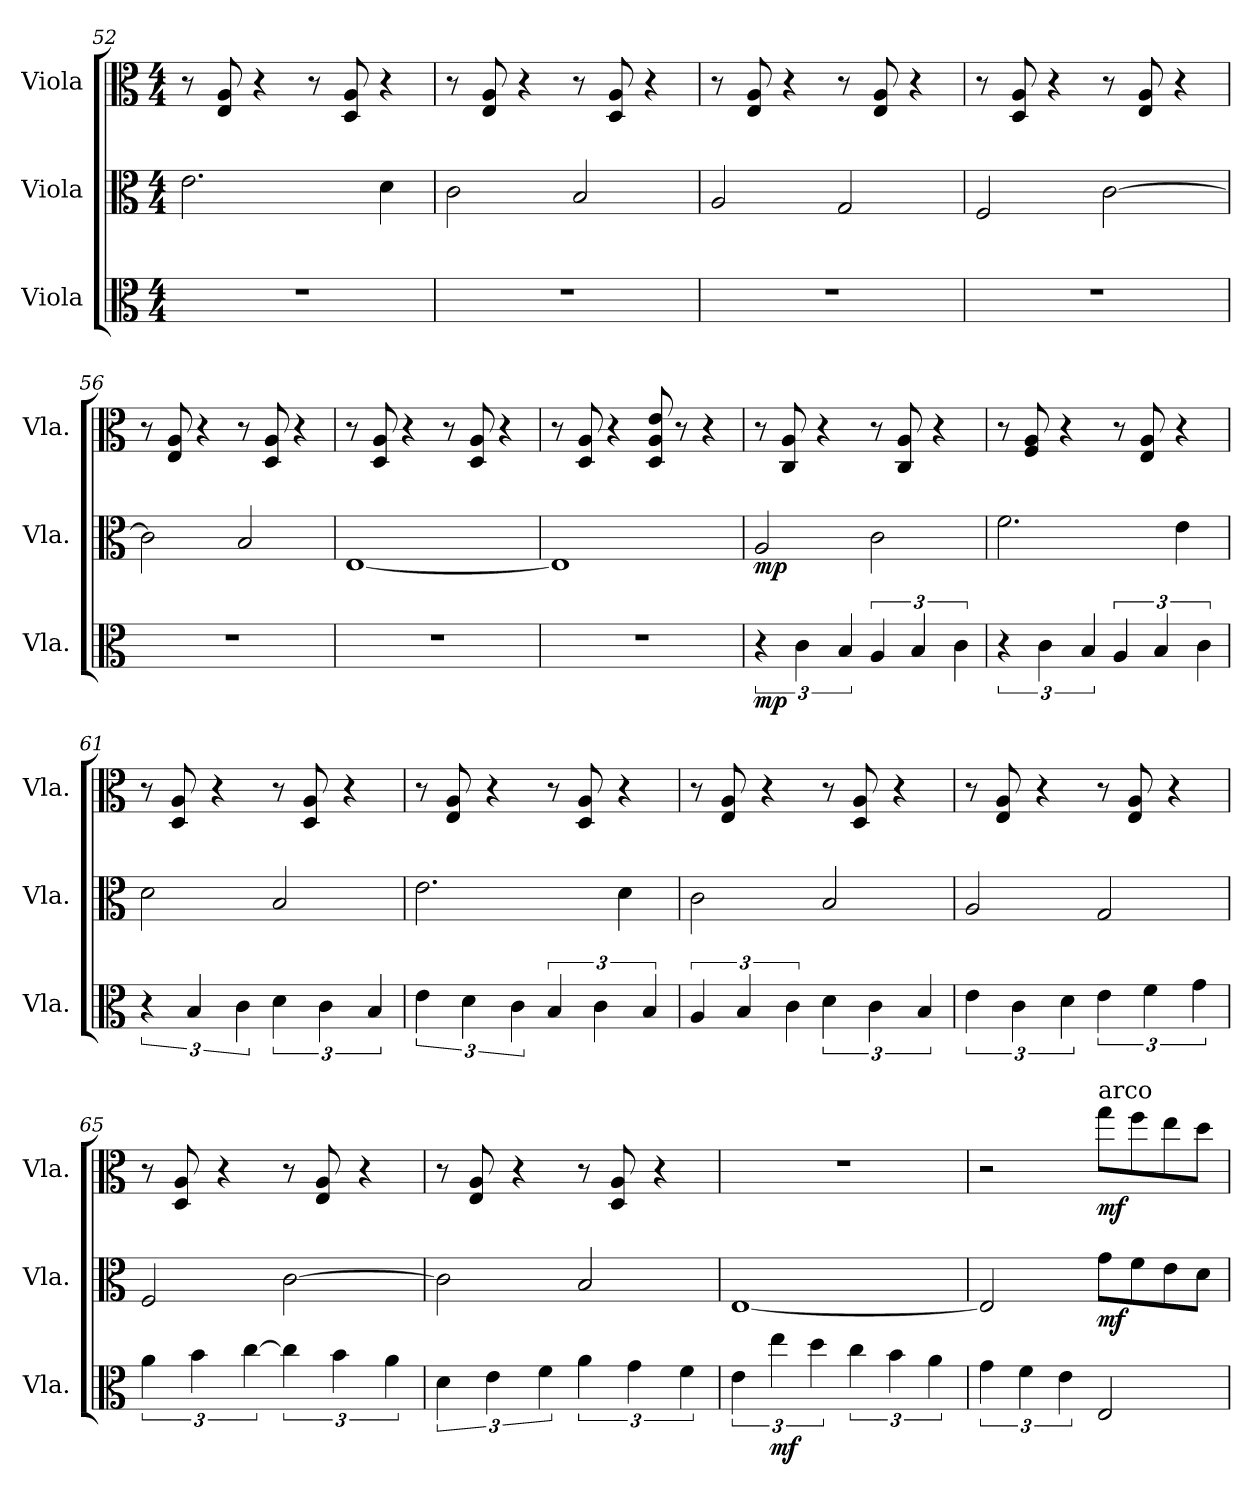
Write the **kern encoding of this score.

**kern	**dynam	**kern	**dynam	**kern	**dynam
*part3	*part3	*part2	*part2	*part1	*part1
*staff3	*staff3	*staff2	*staff2	*staff1	*staff1
*I"Viola	*	*I"Viola	*	*I"Viola	*
*I'Vla.	*	*I'Vla.	*	*I'Vla.	*
*clefC3	*	*clefC3	*	*clefC3	*
*k[]	*	*k[]	*	*k[]	*
*M4/4	*	*M4/4	*	*M4/4	*
=52	=52	=52	=52	=52	=52
1r	.	2.e\	.	8r	.
.	.	.	.	8E/ 8A/	.
.	.	.	.	4r	.
.	.	.	.	8r	.
.	.	.	.	8D/ 8A/	.
.	.	4d\	.	4r	.
!!LO:LB:g=z
=53	=53	=53	=53	=53	=53
1r	.	2c\	.	8r	.
.	.	.	.	8E/ 8A/	.
.	.	.	.	4r	.
.	.	2B/	.	8r	.
.	.	.	.	8D/ 8A/	.
.	.	.	.	4r	.
=54	=54	=54	=54	=54	=54
1r	.	2A/	.	8r	.
.	.	.	.	8E/ 8A/	.
.	.	.	.	4r	.
.	.	2G/	.	8r	.
.	.	.	.	8E/ 8A/	.
.	.	.	.	4r	.
=55	=55	=55	=55	=55	=55
1r	.	2F/	.	8r	.
.	.	.	.	8D/ 8A/	.
.	.	.	.	4r	.
.	.	[2c\	.	8r	.
.	.	.	.	8E/ 8A/	.
.	.	.	.	4r	.
=56	=56	=56	=56	=56	=56
1r	.	2c\]	.	8r	.
.	.	.	.	8E/ 8A/	.
.	.	.	.	4r	.
.	.	2B/	.	8r	.
.	.	.	.	8D/ 8A/	.
.	.	.	.	4r	.
=57	=57	=57	=57	=57	=57
1r	.	[1E	.	8r	.
.	.	.	.	8D/ 8A/	.
.	.	.	.	4r	.
.	.	.	.	8r	.
.	.	.	.	8D/ 8A/	.
.	.	.	.	4r	.
=58	=58	=58	=58	=58	=58
1r	.	1E]	.	8r	.
.	.	.	.	8D/ 8A/	.
.	.	.	.	4r	.
.	.	.	.	8D/ 8A/ 8e/	.
.	.	.	.	8r	.
.	.	.	.	4r	.
=59	=59	=59	=59	=59	=59
!	!LO:DY:b	!	!LO:DY:b	!	!
6r	mp	2A/	mp	8r	.
.	.	.	.	8C/ 8A/	.
6c\	.	.	.	.	.
.	.	.	.	4r	.
6B/	.	.	.	.	.
6A/	.	2c\	.	8r	.
.	.	.	.	8C/ 8A/	.
6B/	.	.	.	.	.
.	.	.	.	4r	.
6c\	.	.	.	.	.
!!LO:LB:g=z
=60	=60	=60	=60	=60	=60
6r	.	2.f\	.	8r	.
.	.	.	.	8F/ 8A/	.
6c\	.	.	.	.	.
.	.	.	.	4r	.
6B/	.	.	.	.	.
6A/	.	.	.	8r	.
.	.	.	.	8E/ 8A/	.
6B/	.	.	.	.	.
.	.	4e\	.	4r	.
6c\	.	.	.	.	.
=61	=61	=61	=61	=61	=61
6r	.	2d\	.	8r	.
.	.	.	.	8D/ 8A/	.
6B/	.	.	.	.	.
.	.	.	.	4r	.
6c\	.	.	.	.	.
6d\	.	2B/	.	8r	.
.	.	.	.	8D/ 8A/	.
6c\	.	.	.	.	.
.	.	.	.	4r	.
6B/	.	.	.	.	.
=62	=62	=62	=62	=62	=62
6e\	.	2.e\	.	8r	.
.	.	.	.	8E/ 8A/	.
6d\	.	.	.	.	.
.	.	.	.	4r	.
6c\	.	.	.	.	.
6B/	.	.	.	8r	.
.	.	.	.	8D/ 8A/	.
6c\	.	.	.	.	.
.	.	4d\	.	4r	.
6B/	.	.	.	.	.
=63	=63	=63	=63	=63	=63
6A/	.	2c\	.	8r	.
.	.	.	.	8E/ 8A/	.
6B/	.	.	.	.	.
.	.	.	.	4r	.
6c\	.	.	.	.	.
6d\	.	2B/	.	8r	.
.	.	.	.	8D/ 8A/	.
6c\	.	.	.	.	.
.	.	.	.	4r	.
6B/	.	.	.	.	.
=64	=64	=64	=64	=64	=64
6e\	.	2A/	.	8r	.
.	.	.	.	8E/ 8A/	.
6c\	.	.	.	.	.
.	.	.	.	4r	.
6d\	.	.	.	.	.
6e\	.	2G/	.	8r	.
.	.	.	.	8E/ 8A/	.
6f\	.	.	.	.	.
.	.	.	.	4r	.
6g\	.	.	.	.	.
=65	=65	=65	=65	=65	=65
6a\	.	2F/	.	8r	.
.	.	.	.	8D/ 8A/	.
6b\	.	.	.	.	.
.	.	.	.	4r	.
[6cc\	.	.	.	.	.
6cc\]	.	[2c\	.	8r	.
.	.	.	.	8E/ 8A/	.
6b\	.	.	.	.	.
.	.	.	.	4r	.
6a\	.	.	.	.	.
!!LO:LB:g=z
=66	=66	=66	=66	=66	=66
6d\	.	2c\]	.	8r	.
.	.	.	.	8E/ 8A/	.
6e\	.	.	.	.	.
.	.	.	.	4r	.
6f\	.	.	.	.	.
6a\	.	2B/	.	8r	.
.	.	.	.	8D/ 8A/	.
6g\	.	.	.	.	.
.	.	.	.	4r	.
6f\	.	.	.	.	.
=67	=67	=67	=67	=67	=67
6e\	.	[1E	.	1r	.
!	!LO:DY:b	!	!	!	!
6ee\	mf	.	.	.	.
6dd\	.	.	.	.	.
6cc\	.	.	.	.	.
6b\	.	.	.	.	.
6a\	.	.	.	.	.
=68	=68	=68	=68	=68	=68
6g\	.	2E/]	.	2r	.
6f\	.	.	.	.	.
6e\	.	.	.	.	.
!	!	!	!	!LO:TX:a:t=arco	!
!	!	!	!LO:DY:b	!	!LO:DY:b
2E/	.	8g\L	mf	8gg\L	mf
.	.	8f\	.	8ff\	.
.	.	8e\	.	8ee\	.
.	.	8d\J	.	8dd\J	.
=	=	=	=	=	=
*-	*-	*-	*-	*-	*-
